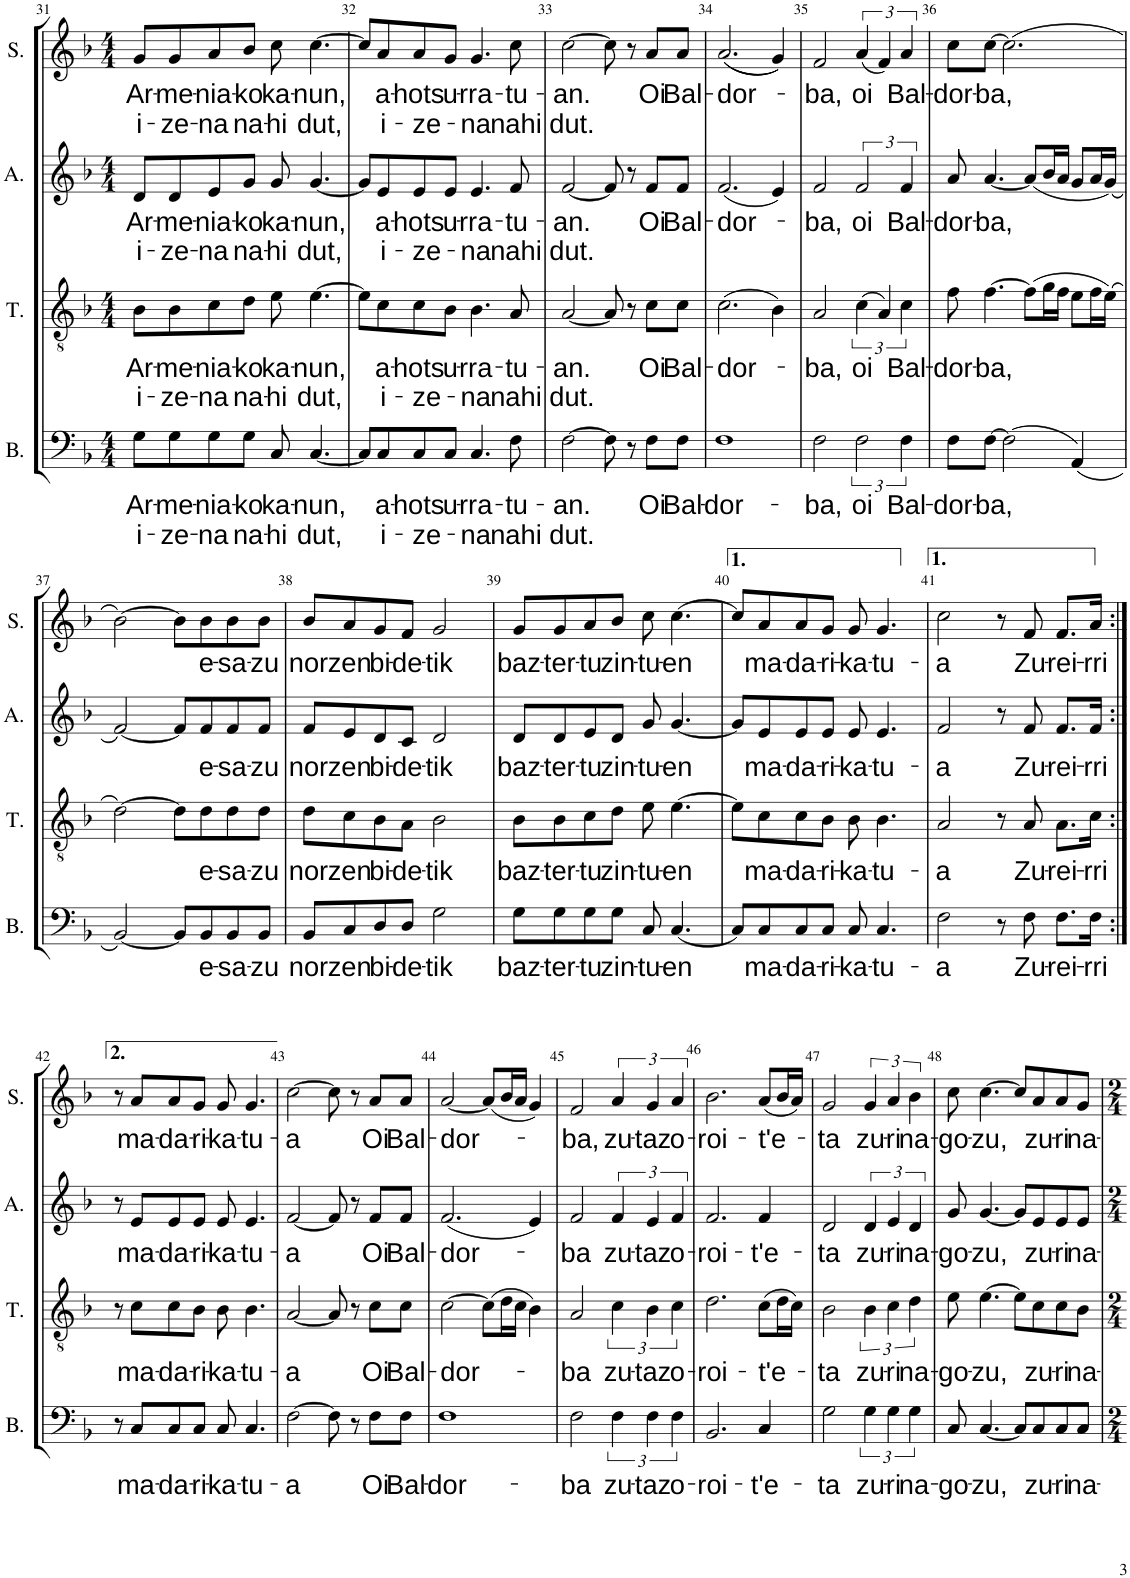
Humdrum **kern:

**kern	**text	**text	**kern	**text	**text	**kern	**text	**text	**kern	**text	**text
*part4	*part4	*part4	*part3	*part3	*part3	*part2	*part2	*part2	*part1	*part1	*part1
*staff4	*staff4	*staff4	*staff3	*staff3	*staff3	*staff2	*staff2	*staff2	*staff1	*staff1	*staff1
*I"Basse	*	*	*I"Tenor	*	*	*I"Alto	*	*	*I"Soprano	*	*
*I'B.	*	*	*I'T.	*	*	*I'A.	*	*	*I'S.	*	*
!!LO:PB:g=z
*clefF4	*	*	*clefGv2	*	*	*clefG2	*	*	*clefG2	*	*
*k[b-]	*	*	*k[b-]	*	*	*k[b-]	*	*	*k[b-]	*	*
*M4/4	*	*	*M4/4	*	*	*M4/4	*	*	*M4/4	*	*
=31	=31	=31	=31	=31	=31	=31	=31	=31	=31	=31	=31
!	!LO:LY:b	!LO:LY:b	!	!LO:LY:b	!LO:LY:b	!	!LO:LY:b	!LO:LY:b	!	!LO:LY:b	!LO:LY:b
8G\L	Ar-	i-	8B-\L	Ar-	i-	8d/L	Ar-	i-	8g/L	Ar-	i-
!	!LO:LY:b	!LO:LY:b	!	!LO:LY:b	!LO:LY:b	!	!LO:LY:b	!LO:LY:b	!	!LO:LY:b	!LO:LY:b
8G\	-me-	-ze-	8B-\	-me-	-ze-	8d/	-me-	-ze-	8g/	-me-	-ze-
!	!LO:LY:b	!LO:LY:b	!	!LO:LY:b	!LO:LY:b	!	!LO:LY:b	!LO:LY:b	!	!LO:LY:b	!LO:LY:b
8G\	-nia-	-na	8c\	-nia-	-na	8e/	-nia-	-na	8a/	-nia-	-na
!	!LO:LY:b	!LO:LY:b	!	!LO:LY:b	!LO:LY:b	!	!LO:LY:b	!LO:LY:b	!	!LO:LY:b	!LO:LY:b
8G\J	-ko	na-	8d\J	-ko	na-	8g/J	-ko	na-	8b-/J	-ko	na-
!	!LO:LY:b	!LO:LY:b	!	!LO:LY:b	!LO:LY:b	!	!LO:LY:b	!LO:LY:b	!	!LO:LY:b	!LO:LY:b
8C/	ka-	-hi	8e\	ka-	-hi	8g/	ka-	-hi	8cc\	ka-	-hi
!	!LO:LY:b	!LO:LY:b	!	!LO:LY:b	!LO:LY:b	!	!LO:LY:b	!LO:LY:b	!	!LO:LY:b	!LO:LY:b
[4.C/	-nun,	dut,	[4.e\	-nun,	dut,	[4.g/	-nun,	dut,	[4.cc\	-nun,	dut,
=32	=32	=32	=32	=32	=32	=32	=32	=32	=32	=32	=32
8C/L]	.	.	8e\L]	.	.	8g/L]	.	.	8cc/L]	.	.
!	!LO:LY:b	!LO:LY:b	!	!LO:LY:b	!LO:LY:b	!	!LO:LY:b	!LO:LY:b	!	!LO:LY:b	!LO:LY:b
8C/	a-	i-	8c\	a-	i-	8e/	a-	i-	8a/	a-	i-
!	!LO:LY:b	!LO:LY:b	!	!LO:LY:b	!LO:LY:b	!	!LO:LY:b	!LO:LY:b	!	!LO:LY:b	!LO:LY:b
8C/	-hots	-ze-	8c\	-hots	-ze-	8e/	-hots	-ze-	8a/	-hots	-ze-
!	!LO:LY:b	!	!	!LO:LY:b	!	!	!LO:LY:b	!	!	!LO:LY:b	!
8C/J	u-	.	8B-\J	u-	.	8e/J	u-	.	8g/J	u-	.
!	!LO:LY:b	!LO:LY:b	!	!LO:LY:b	!LO:LY:b	!	!LO:LY:b	!LO:LY:b	!	!LO:LY:b	!LO:LY:b
4.C/	-rra-	-na	4.B-\	-rra-	-na	4.e/	-rra-	-na	4.g/	-rra-	-na
!	!LO:LY:b	!LO:LY:b	!	!LO:LY:b	!LO:LY:b	!	!LO:LY:b	!LO:LY:b	!	!LO:LY:b	!LO:LY:b
8F\	-tu-	nahi	8A/	-tu-	nahi	8f/	-tu-	nahi	8cc\	-tu-	nahi
=33	=33	=33	=33	=33	=33	=33	=33	=33	=33	=33	=33
!	!LO:LY:b	!LO:LY:b	!	!LO:LY:b	!LO:LY:b	!	!LO:LY:b	!LO:LY:b	!	!LO:LY:b	!LO:LY:b
[2F\	-an.	dut.	[2A/	-an.	dut.	[2f/	-an.	dut.	[2cc\	-an.	dut.
8F\]	.	.	8A/]	.	.	8f/]	.	.	8cc\]	.	.
8r	.	.	8r	.	.	8r	.	.	8r	.	.
!	!LO:LY:b	!	!	!LO:LY:b	!	!	!LO:LY:b	!	!	!LO:LY:b	!
8F\L	Oi	.	8c\L	Oi	.	8f/L	Oi	.	8a/L	Oi	.
!	!LO:LY:b	!	!	!LO:LY:b	!	!	!LO:LY:b	!	!	!LO:LY:b	!
8F\J	Bal-	.	8c\J	Bal-	.	8f/J	Bal-	.	8a/J	Bal-	.
=34	=34	=34	=34	=34	=34	=34	=34	=34	=34	=34	=34
!	!LO:LY:b	!	!	!LO:LY:b	!	!	!LO:LY:b	!	!	!LO:LY:b	!
1F	-dor-	.	(2.c\	-dor-	.	(2.f/	-dor-	.	((2.a/	-dor-	.
.	.	.	4B-\)	.	.	4e/)	.	.	4g/))	.	.
=35	=35	=35	=35	=35	=35	=35	=35	=35	=35	=35	=35
!	!LO:LY:b	!	!	!LO:LY:b	!	!	!LO:LY:b	!	!	!LO:LY:b	!
2F\	-ba,	.	2A/	-ba,	.	2f/	-ba,	.	2f/	-ba,	.
!	!LO:LY:b	!	!	!LO:LY:b	!	!	!LO:LY:b	!	!	!LO:LY:b	!
3F\	oi	.	(6c\	oi	.	3f/	oi	.	(6a/	oi	.
.	.	.	6A/)	.	.	.	.	.	6f/)	.	.
!	!LO:LY:b	!	!	!LO:LY:b	!	!	!LO:LY:b	!	!	!LO:LY:b	!
6F\	Bal-	.	6c\	Bal-	.	6f/	Bal-	.	6a/	Bal-	.
=36	=36	=36	=36	=36	=36	=36	=36	=36	=36	=36	=36
!	!LO:LY:b	!	!	!LO:LY:b	!	!	!LO:LY:b	!	!	!LO:LY:b	!
8F\L	-dor-	.	8f\	-dor-	.	8a/	-dor-	.	8cc\L	-dor-	.
!	!LO:LY:b	!	!	!LO:LY:b	!	!	!LO:LY:b	!	!	!LO:LY:b	!
[8F\J	-ba,	.	[4.f\	-ba,	.	[4.a/	-ba,	.	[8cc\J	-ba,	.
(2F\]	.	.	.	.	.	.	.	.	(2.cc\]	.	.
.	.	.	(8f\L]	.	.	(8a/L]	.	.	.	.	.
.	.	.	16g\L	.	.	16b-/L	.	.	.	.	.
.	.	.	16f\JJ	.	.	16a/JJ	.	.	.	.	.
(4AA/)	.	.	8e\L	.	.	8g/L	.	.	.	.	.
.	.	.	16f\L	.	.	16a/L	.	.	.	.	.
.	.	.	(16e\JJ)	.	.	(16g/JJ)	.	.	.	.	.
!!LO:LB:g=z
=37	=37	=37	=37	=37	=37	=37	=37	=37	=37	=37	=37
[2BB-/)	.	.	[2d\)	.	.	[2f/)	.	.	[2b-\)	.	.
8BB-/L]	.	.	8d\L]	.	.	8f/L]	.	.	8b-\L]	.	.
!	!LO:LY:b	!	!	!LO:LY:b	!	!	!LO:LY:b	!	!	!LO:LY:b	!
8BB-/	e-	.	8d\	e-	.	8f/	e-	.	8b-\	e-	.
!	!LO:LY:b	!	!	!LO:LY:b	!	!	!LO:LY:b	!	!	!LO:LY:b	!
8BB-/	-sa-	.	8d\	-sa-	.	8f/	-sa-	.	8b-\	-sa-	.
!	!LO:LY:b	!	!	!LO:LY:b	!	!	!LO:LY:b	!	!	!LO:LY:b	!
8BB-/J	-zu	.	8d\J	-zu	.	8f/J	-zu	.	8b-\J	-zu	.
=38	=38	=38	=38	=38	=38	=38	=38	=38	=38	=38	=38
!	!LO:LY:b	!	!	!LO:LY:b	!	!	!LO:LY:b	!	!	!LO:LY:b	!
8BB-/L	nor	.	8d\L	nor	.	8f/L	nor	.	8b-/L	nor	.
!	!LO:LY:b	!	!	!LO:LY:b	!	!	!LO:LY:b	!	!	!LO:LY:b	!
8C/	zen	.	8c\	zen	.	8e/	zen	.	8a/	zen	.
!	!LO:LY:b	!	!	!LO:LY:b	!	!	!LO:LY:b	!	!	!LO:LY:b	!
8D/	bi-	.	8B-\	bi-	.	8d/	bi-	.	8g/	bi-	.
!	!LO:LY:b	!	!	!LO:LY:b	!	!	!LO:LY:b	!	!	!LO:LY:b	!
8D/J	-de-	.	8A\J	-de-	.	8c/J	-de-	.	8f/J	-de-	.
!	!LO:LY:b	!	!	!LO:LY:b	!	!	!LO:LY:b	!	!	!LO:LY:b	!
2G\	-tik	.	2B-\	-tik	.	2d/	-tik	.	2g/	-tik	.
=39	=39	=39	=39	=39	=39	=39	=39	=39	=39	=39	=39
!	!LO:LY:b	!	!	!LO:LY:b	!	!	!LO:LY:b	!	!	!LO:LY:b	!
8G\L	baz-	.	8B-\L	baz-	.	8d/L	baz-	.	8g/L	baz-	.
!	!LO:LY:b	!	!	!LO:LY:b	!	!	!LO:LY:b	!	!	!LO:LY:b	!
8G\	-ter-	.	8B-\	-ter-	.	8d/	-ter-	.	8g/	-ter-	.
!	!LO:LY:b	!	!	!LO:LY:b	!	!	!LO:LY:b	!	!	!LO:LY:b	!
8G\	-tu	.	8c\	-tu	.	8e/	-tu	.	8a/	-tu	.
!	!LO:LY:b	!	!	!LO:LY:b	!	!	!LO:LY:b	!	!	!LO:LY:b	!
8G\J	zin-	.	8d\J	zin-	.	8d/J	zin-	.	8b-/J	zin-	.
!	!LO:LY:b	!	!	!LO:LY:b	!	!	!LO:LY:b	!	!	!LO:LY:b	!
8C/	-tu-	.	8e\	-tu-	.	8g/	-tu-	.	8cc\	-tu-	.
!	!LO:LY:b	!	!	!LO:LY:b	!	!	!LO:LY:b	!	!	!LO:LY:b	!
[4.C/	-en	.	[4.e\	-en	.	[4.g/	-en	.	[4.cc\	-en	.
=40	=40	=40	=40	=40	=40	=40	=40	=40	=40	=40	=40
8C/L]	.	.	8e\L]	.	.	8g/L]	.	.	8cc/L]	.	.
!	!LO:LY:b	!	!	!LO:LY:b	!	!	!LO:LY:b	!	!	!LO:LY:b	!
8C/	ma-	.	8c\	ma-	.	8e/	ma-	.	8a/	ma-	.
!	!LO:LY:b	!	!	!LO:LY:b	!	!	!LO:LY:b	!	!	!LO:LY:b	!
8C/	-da-	.	8c\	-da-	.	8e/	-da-	.	8a/	-da-	.
!	!LO:LY:b	!	!	!LO:LY:b	!	!	!LO:LY:b	!	!	!LO:LY:b	!
8C/J	-ri-	.	8B-\J	-ri-	.	8e/J	-ri-	.	8g/J	-ri-	.
!	!LO:LY:b	!	!	!LO:LY:b	!	!	!LO:LY:b	!	!	!LO:LY:b	!
8C/	-ka-	.	8B-\	-ka-	.	8e/	-ka-	.	8g/	-ka-	.
!	!LO:LY:b	!	!	!LO:LY:b	!	!	!LO:LY:b	!	!	!LO:LY:b	!
4.C/	-tu-	.	4.B-\	-tu-	.	4.e/	-tu-	.	4.g/	-tu-	.
=41	=41	=41	=41	=41	=41	=41	=41	=41	=41	=41	=41
!	!LO:LY:b	!	!	!LO:LY:b	!	!	!LO:LY:b	!	!	!LO:LY:b	!
2F\	-a	.	2A/	-a	.	2f/	-a	.	2cc\	-a	.
8r	.	.	8r	.	.	8r	.	.	8r	.	.
!	!LO:LY:b	!	!	!LO:LY:b	!	!	!LO:LY:b	!	!	!LO:LY:b	!
8F\	Zu-	.	8A/	Zu-	.	8f/	Zu-	.	8f/	Zu-	.
!	!LO:LY:b	!	!	!LO:LY:b	!	!	!LO:LY:b	!	!	!LO:LY:b	!
8.F\L	-rei-	.	8.A\L	-rei-	.	8.f/L	-rei-	.	8.f/L	-rei-	.
!	!LO:LY:b	!	!	!LO:LY:b	!	!	!LO:LY:b	!	!	!LO:LY:b	!
16F\Jk	-rri	.	16c\Jk	-rri	.	16f/Jk	-rri	.	16a/Jk	-rri	.
!!LO:LB:g=z
=42:|!	=42:|!	=42:|!	=42:|!	=42:|!	=42:|!	=42:|!	=42:|!	=42:|!	=42:|!	=42:|!	=42:|!
8r	.	.	8r	.	.	8r	.	.	8r	.	.
!	!LO:LY:b	!	!	!LO:LY:b	!	!	!LO:LY:b	!	!	!LO:LY:b	!
8C/L	ma-	.	8c\L	ma-	.	8e/L	ma-	.	8a/L	ma-	.
!	!LO:LY:b	!	!	!LO:LY:b	!	!	!LO:LY:b	!	!	!LO:LY:b	!
8C/	-da-	.	8c\	-da-	.	8e/	-da-	.	8a/	-da-	.
!	!LO:LY:b	!	!	!LO:LY:b	!	!	!LO:LY:b	!	!	!LO:LY:b	!
8C/J	-ri-	.	8B-\J	-ri-	.	8e/J	-ri-	.	8g/J	-ri-	.
!	!LO:LY:b	!	!	!LO:LY:b	!	!	!LO:LY:b	!	!	!LO:LY:b	!
8C/	-ka-	.	8B-\	-ka-	.	8e/	-ka-	.	8g/	-ka-	.
!	!LO:LY:b	!	!	!LO:LY:b	!	!	!LO:LY:b	!	!	!LO:LY:b	!
4.C/	-tu-	.	4.B-\	-tu-	.	4.e/	-tu-	.	4.g/	-tu-	.
=43	=43	=43	=43	=43	=43	=43	=43	=43	=43	=43	=43
!	!LO:LY:b	!	!	!LO:LY:b	!	!	!LO:LY:b	!	!	!LO:LY:b	!
[2F\	a	.	[2A/	a	.	[2f/	a	.	[2cc\	a	.
8F\]	.	.	8A/]	.	.	8f/]	.	.	8cc\]	.	.
8r	.	.	8r	.	.	8r	.	.	8r	.	.
!	!LO:LY:b	!	!	!LO:LY:b	!	!	!LO:LY:b	!	!	!LO:LY:b	!
8F\L	Oi	.	8c\L	Oi	.	8f/L	Oi	.	8a/L	Oi	.
!	!LO:LY:b	!	!	!LO:LY:b	!	!	!LO:LY:b	!	!	!LO:LY:b	!
8F\J	Bal-	.	8c\J	Bal-	.	8f/J	Bal-	.	8a/J	Bal-	.
=44	=44	=44	=44	=44	=44	=44	=44	=44	=44	=44	=44
!	!LO:LY:b	!	!	!LO:LY:b	!	!	!LO:LY:b	!	!	!LO:LY:b	!
1F	-dor-	.	[2c\	-dor-	.	(2.f/	-dor-	.	[2a/	-dor-	.
.	.	.	(8c\L]	.	.	.	.	.	(8a/L]	.	.
.	.	.	16d\L	.	.	.	.	.	16b-/L	.	.
.	.	.	16c\JJ	.	.	.	.	.	16a/JJ	.	.
.	.	.	4B-\)	.	.	4e/)	.	.	4g/)	.	.
=45	=45	=45	=45	=45	=45	=45	=45	=45	=45	=45	=45
!	!LO:LY:b	!	!	!LO:LY:b	!	!	!LO:LY:b	!	!	!LO:LY:b	!
2F\	-ba	.	2A/	-ba	.	2f/	-ba	.	2f/	-ba,	.
!	!LO:LY:b	!	!	!LO:LY:b	!	!	!LO:LY:b	!	!	!LO:LY:b	!
6F\	zu-	.	6c\	zu-	.	6f/	zu-	.	6a/	zu-	.
!	!LO:LY:b	!	!	!LO:LY:b	!	!	!LO:LY:b	!	!	!LO:LY:b	!
6F\	-taz	.	6B-\	-taz	.	6e/	-taz	.	6g/	-taz	.
!	!LO:LY:b	!	!	!LO:LY:b	!	!	!LO:LY:b	!	!	!LO:LY:b	!
6F\	o-	.	6c\	o-	.	6f/	o-	.	6a/	o-	.
=46	=46	=46	=46	=46	=46	=46	=46	=46	=46	=46	=46
!	!LO:LY:b	!	!	!LO:LY:b	!	!	!LO:LY:b	!	!	!LO:LY:b	!
2.BB-/	-roi-	.	2.d\	-roi-	.	2.f/	-roi-	.	2.b-\	-roi-	.
!	!LO:LY:b	!	!	!LO:LY:b	!	!	!LO:LY:b	!	!	!LO:LY:b	!
4C/	-t'e-	.	(8c\L	-t'e-	.	4f/	-t'e-	.	(8a/L	-t'e-	.
.	.	.	16d\L	.	.	.	.	.	16b-/L	.	.
.	.	.	16c\JJ)	.	.	.	.	.	16a/JJ)	.	.
=47	=47	=47	=47	=47	=47	=47	=47	=47	=47	=47	=47
!	!LO:LY:b	!	!	!LO:LY:b	!	!	!LO:LY:b	!	!	!LO:LY:b	!
2G\	-ta	.	2B-\	-ta	.	2d/	-ta	.	2g/	-ta	.
!	!LO:LY:b	!	!	!LO:LY:b	!	!	!LO:LY:b	!	!	!LO:LY:b	!
6G\	zu-	.	6B-\	zu-	.	6d/	zu-	.	6g/	zu-	.
!	!LO:LY:b	!	!	!LO:LY:b	!	!	!LO:LY:b	!	!	!LO:LY:b	!
6G\	-ri	.	6c\	-ri	.	6e/	-ri	.	6a/	-ri	.
!	!LO:LY:b	!	!	!LO:LY:b	!	!	!LO:LY:b	!	!	!LO:LY:b	!
6G\	na-	.	6d\	na-	.	6d/	na-	.	6b-\	na-	.
=48	=48	=48	=48	=48	=48	=48	=48	=48	=48	=48	=48
!	!LO:LY:b	!	!	!LO:LY:b	!	!	!LO:LY:b	!	!	!LO:LY:b	!
8C/	-go-	.	8e\	-go-	.	8g/	-go-	.	8cc\	-go-	.
!	!LO:LY:b	!	!	!LO:LY:b	!	!	!LO:LY:b	!	!	!LO:LY:b	!
[4.C/	-zu,	.	[4.e\	-zu,	.	[4.g/	-zu,	.	[4.cc\	-zu,	.
8C/L]	.	.	8e\L]	.	.	8g/L]	.	.	8cc/L]	.	.
!	!LO:LY:b	!	!	!LO:LY:b	!	!	!LO:LY:b	!	!	!LO:LY:b	!
8C/	zu-	.	8c\	zu-	.	8e/	zu-	.	8a/	zu-	.
!	!LO:LY:b	!	!	!LO:LY:b	!	!	!LO:LY:b	!	!	!LO:LY:b	!
8C/	-ri	.	8c\	-ri	.	8e/	-ri	.	8a/	-ri	.
!	!LO:LY:b	!	!	!LO:LY:b	!	!	!LO:LY:b	!	!	!LO:LY:b	!
8C/J	na-	.	8B-\J	na-	.	8e/J	na-	.	8g/J	na-	.
=	=	=	=	=	=	=	=	=	=	=	=
*-	*-	*-	*-	*-	*-	*-	*-	*-	*-	*-	*-
